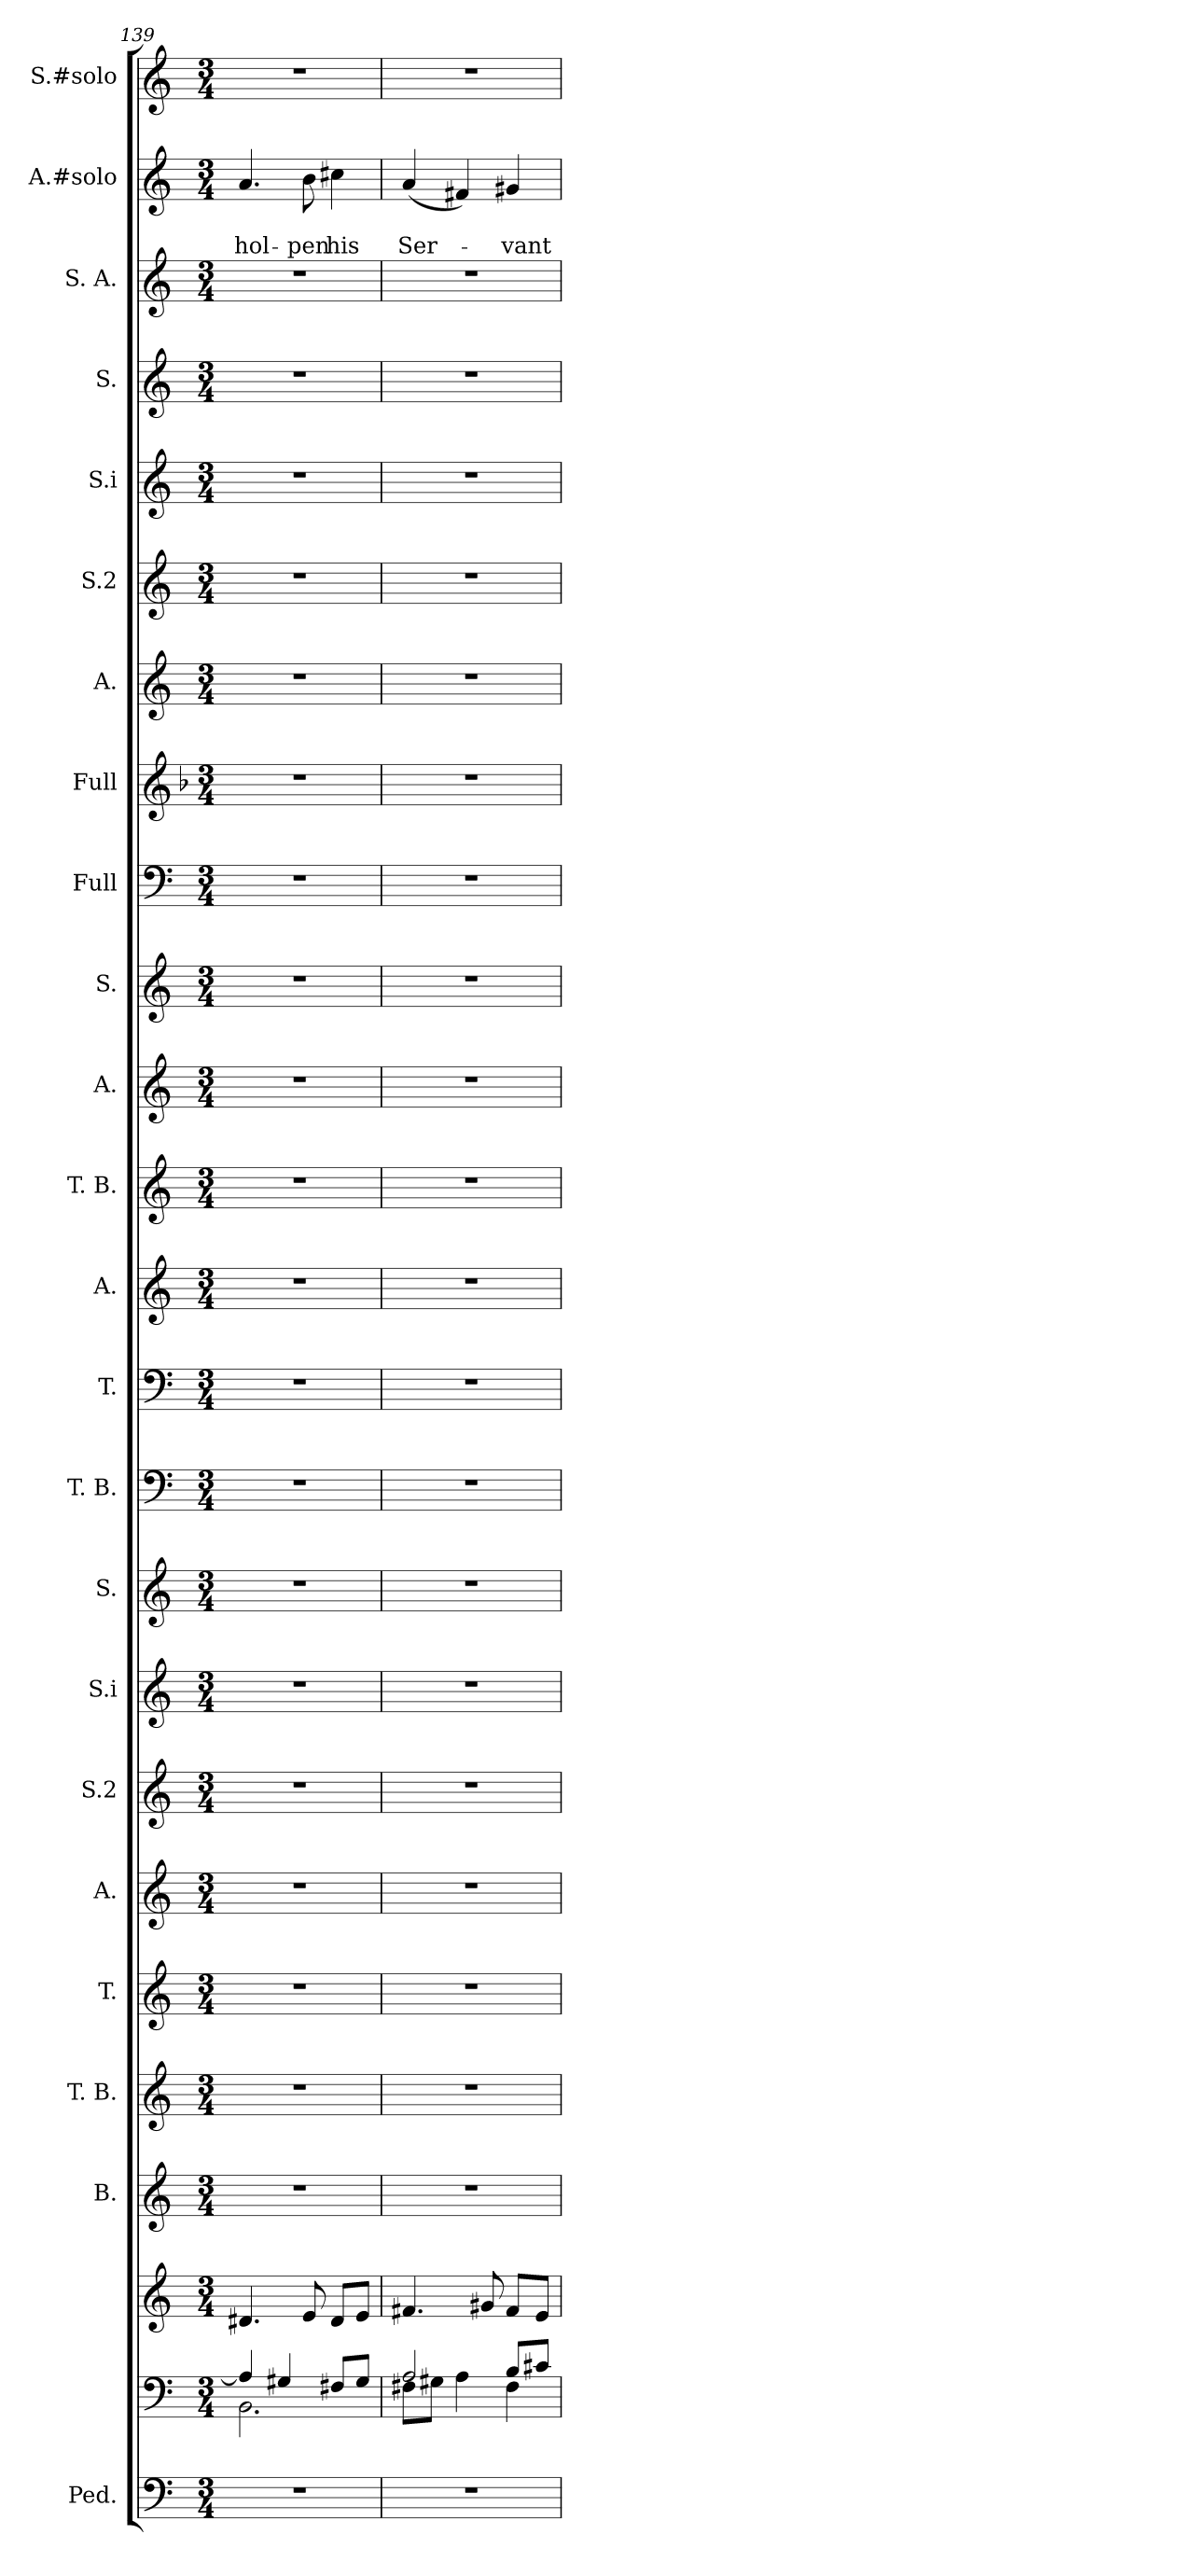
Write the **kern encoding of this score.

**kern	**kern	**kern	**kern	**kern	**kern	**kern	**kern	**kern	**kern	**kern	**kern	**kern	**kern	**kern	**kern	**kern	**kern	**kern	**kern	**kern	**kern	**kern	**kern	**text	**text	**kern
*part25	*part24	*part23	*part22	*part21	*part20	*part19	*part18	*part17	*part16	*part15	*part14	*part13	*part12	*part11	*part10	*part9	*part8	*part7	*part6	*part5	*part4	*part3	*part2	*part2	*part2	*part1
*staff25	*staff24	*staff23	*staff22	*staff21	*staff20	*staff19	*staff18	*staff17	*staff16	*staff15	*staff14	*staff13	*staff12	*staff11	*staff10	*staff9	*staff8	*staff7	*staff6	*staff5	*staff4	*staff3	*staff2	*staff2	*staff2	*staff1
*I"Ped.	*	*	*I"B.	*I"T. B.	*I"T.	*I"A.	*I"S.2	*I"S.i	*I"S.	*I"T. B.	*I"T.	*I"A.	*I"T. B.	*I"A.	*I"S.	*I"Full	*I"Full	*I"A.	*I"S.2	*I"S.i	*I"S.	*I"S. A.	*I"A.#solo	*	*	*I"S.#solo
*I'Ped.	*	*	*	*I'T. B.	*I'T.	*I'A.	*I'S.2	*I'S.i	*I'S.	*I'T. B.	*I'T.	*	*I'T. B.	*I'A.	*I'S.	*	*	*I'A.	*I'S.2	*I'S.i	*I'S.	*I'S. A.	*I'A.#solo	*	*	*I'S.#solo
*clefF4	*clefF4	*clefG2	*clefG2	*clefG2	*clefG2	*clefG2	*clefG2	*clefG2	*clefG2	*clefF4	*clefF4	*clefG2	*clefG2	*clefG2	*clefG2	*clefF4	*clefG2	*clefG2	*clefG2	*clefG2	*clefG2	*clefG2	*clefG2	*	*	*clefG2
*	*	*	*	*	*	*	*	*	*	*	*	*	*	*	*	*	*ITrd3c5	*	*	*	*	*	*	*	*	*
*k[]	*k[]	*k[]	*k[]	*k[]	*k[]	*k[]	*k[]	*k[]	*k[]	*k[]	*k[]	*k[]	*k[]	*k[]	*k[]	*k[]	*k[]	*k[]	*k[]	*k[]	*k[]	*k[]	*k[]	*	*	*k[]
*C:	*C:	*C:	*C:	*C:	*C:	*C:	*C:	*C:	*C:	*C:	*C:	*C:	*C:	*C:	*C:	*C:	*C:	*C:	*C:	*C:	*C:	*C:	*C:	*	*	*C:
*M3/4	*M3/4	*M3/4	*M3/4	*M3/4	*M3/4	*M3/4	*M3/4	*M3/4	*M3/4	*M3/4	*M3/4	*M3/4	*M3/4	*M3/4	*M3/4	*M3/4	*M3/4	*M3/4	*M3/4	*M3/4	*M3/4	*M3/4	*M3/4	*	*	*M3/4
=139	=139	=139	=139	=139	=139	=139	=139	=139	=139	=139	=139	=139	=139	=139	=139	=139	=139	=139	=139	=139	=139	=139	=139	=139	=139	=139
*	*^	*	*	*	*	*	*	*	*	*	*	*	*	*	*	*	*	*	*	*	*	*	*	*	*	*
!	!	!	!	!	!	!	!	!	!	!	!	!	!	!	!	!	!	!	!	!	!	!	!	!	!	!LO:LY:b	!
2.r	4A/]	2.BB\	4.d#X/	2.r	2.r	2.r	2.r	2.r	2.r	2.r	2.r	2.r	2.r	2.r	2.r	2.r	2.r	2.r	2.r	2.r	2.r	2.r	2.r	4.a/	.	hol-	2.r
.	4G#X/	.	.	.	.	.	.	.	.	.	.	.	.	.	.	.	.	.	.	.	.	.	.	.	.	.	.
!	!	!	!	!	!	!	!	!	!	!	!	!	!	!	!	!	!	!	!	!	!	!	!	!	!	!LO:LY:b	!
.	.	.	8e/	.	.	.	.	.	.	.	.	.	.	.	.	.	.	.	.	.	.	.	.	8b\	.	-pen	.
!	!	!	!	!	!	!	!	!	!	!	!	!	!	!	!	!	!	!	!	!	!	!	!	!	!	!LO:LY:b	!
.	8F#X/L	.	8d#/L	.	.	.	.	.	.	.	.	.	.	.	.	.	.	.	.	.	.	.	.	4cc#X\	.	his	.
.	8G#/J	.	8e/J	.	.	.	.	.	.	.	.	.	.	.	.	.	.	.	.	.	.	.	.	.	.	.	.
=140	=140	=140	=140	=140	=140	=140	=140	=140	=140	=140	=140	=140	=140	=140	=140	=140	=140	=140	=140	=140	=140	=140	=140	=140	=140	=140	=140
!	!	!	!	!	!	!	!	!	!	!	!	!	!	!	!	!	!	!	!	!	!	!	!	!	!	!LO:LY:b	!
2.r	2A/	8F#X\L	4.f#X/	2.r	2.r	2.r	2.r	2.r	2.r	2.r	2.r	2.r	2.r	2.r	2.r	2.r	2.r	2.r	2.r	2.r	2.r	2.r	2.r	(<4a/	.	Ser-	2.r
.	.	8G#X\J	.	.	.	.	.	.	.	.	.	.	.	.	.	.	.	.	.	.	.	.	.	.	.	.	.
.	.	4A\	.	.	.	.	.	.	.	.	.	.	.	.	.	.	.	.	.	.	.	.	.	4f#X/)	.	.	.
.	.	.	8g#X/	.	.	.	.	.	.	.	.	.	.	.	.	.	.	.	.	.	.	.	.	.	.	.	.
!	!	!	!	!	!	!	!	!	!	!	!	!	!	!	!	!	!	!	!	!	!	!	!	!	!	!LO:LY:b	!
.	8B/L	4F#\	8f#/L	.	.	.	.	.	.	.	.	.	.	.	.	.	.	.	.	.	.	.	.	4g#X/	.	-vant	.
.	8c#X/J	.	8e/J	.	.	.	.	.	.	.	.	.	.	.	.	.	.	.	.	.	.	.	.	.	.	.	.
*	*v	*v	*	*	*	*	*	*	*	*	*	*	*	*	*	*	*	*	*	*	*	*	*	*	*	*	*
=	=	=	=	=	=	=	=	=	=	=	=	=	=	=	=	=	=	=	=	=	=	=	=	=	=	=
*-	*-	*-	*-	*-	*-	*-	*-	*-	*-	*-	*-	*-	*-	*-	*-	*-	*-	*-	*-	*-	*-	*-	*-	*-	*-	*-
